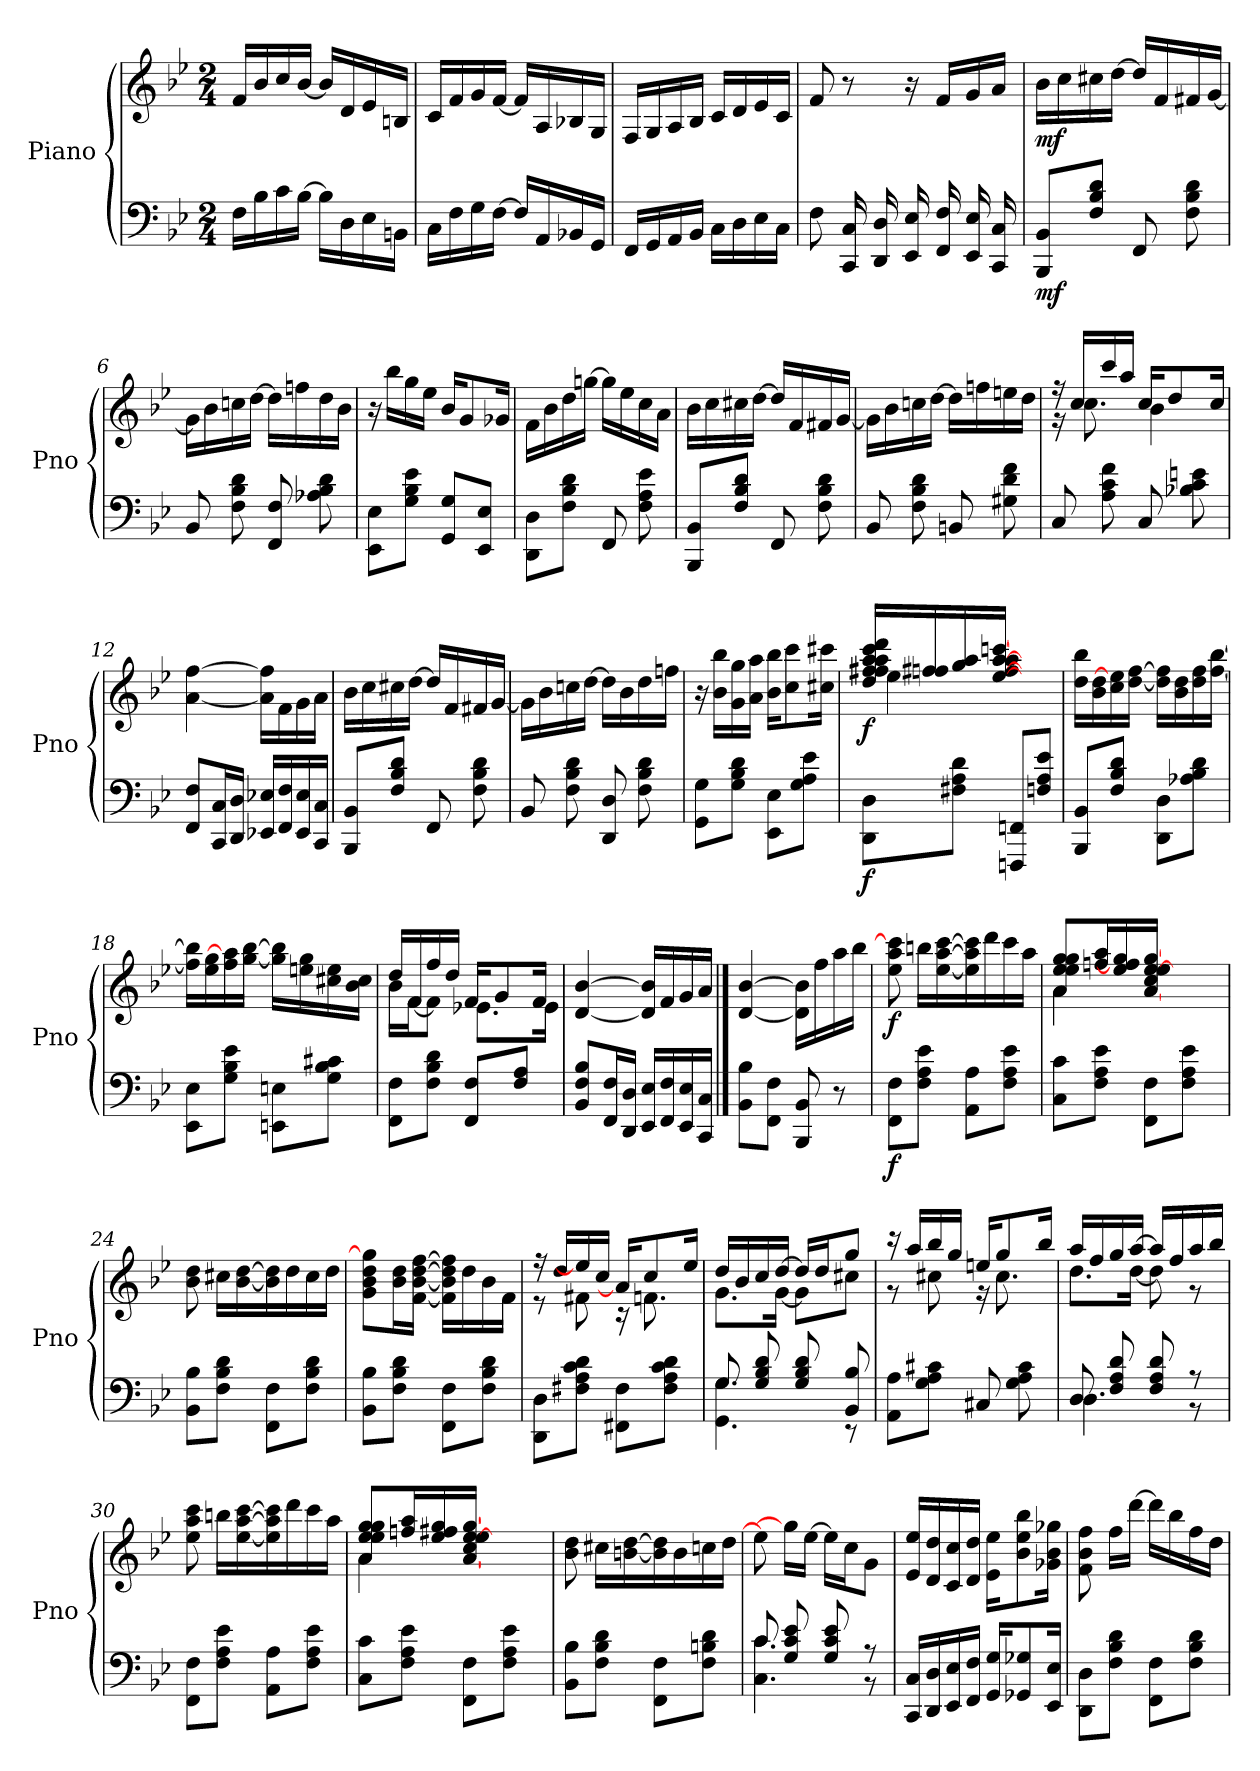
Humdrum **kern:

**kern	**dynam	**kern	**dynam
*part2	*part2	*part1	*part1
*staff2	*staff2	*staff1	*staff1
*I"Piano	*	*I"Piano	*
*I'Pno	*	*I'Pno	*
*clefF4	*	*clefG2	*
*k[b-e-]	*	*k[b-e-]	*
*M2/4	*	*M2/4	*
*MM90	*	*MM90	*
=1	=1	=1	=1
16F\LL	.	16f/LL	.
16B-\	.	16b-/	.
16c\	.	16cc/	.
[16B-\JJ	.	[16b-/JJ	.
16B-\LL]	.	16b-/LL]	.
16D\	.	16d/	.
16E-\	.	16e-/	.
16BBn\JJ	.	16Bn/JJ	.
=2	=2	=2	=2
16C\LL	.	16c/LL	.
16F\	.	16f/	.
16G\	.	16g/	.
[16F\JJ	.	[16f/JJ	.
16F/LL]	.	16f/LL]	.
16AA/	.	16A/	.
16BB-X/	.	16B-X/	.
16GG/JJ	.	16G/JJ	.
=3	=3	=3	=3
16FF/LL	.	16F/LL	.
16GG/	.	16G/	.
16AA/	.	16A/	.
16BB-/JJ	.	16B-/JJ	.
16C\LL	.	16c/LL	.
16D\	.	16d/	.
16E-\	.	16e-/	.
16C\JJ	.	16c/JJ	.
=4	=4	=4	=4
8F\	.	8f/	.
16CC/ 16C/	.	8r	.
16DD/ 16D/	.	.	.
16EE-/ 16E-/	.	16r	.
16FF/ 16F/	.	16f/LL	.
16EE-/ 16E-/	.	16g/	.
16CC/ 16C/	.	16a/JJ	.
!!LO:LB:g=z
=5	=5	=5	=5
!	!LO:DY:b	!	!LO:DY:b
8BBB-/ 8BB-/L	mf	16b-\LL	mf
.	.	16cc\	.
8F/ 8B-/ 8d/J	.	16cc#X\	.
.	.	[16dd\JJ	.
8FF/	.	16dd/LL]	.
.	.	16f/	.
8F\ 8B-\ 8d\	.	16f#X/	.
.	.	[16g/JJ	.
=6	=6	=6	=6
8BB-/	.	16g\LL]	.
.	.	16b-\	.
8F\ 8B-\ 8d\	.	16ccn\	.
.	.	[16dd\JJ	.
8FF/ 8F/	.	16dd\LL]	.
.	.	16ffn\	.
8A-X\ 8B-\ 8d\	.	16dd\	.
.	.	16b-\JJ	.
=7	=7	=7	=7
8EE-\ 8E-\L	.	16r	.
.	.	16bb-\LL	.
8G\ 8B-\ 8e-\J	.	16gg\	.
.	.	16ee-\JJ	.
8GG/ 8G/L	.	16b-/KL	.
.	.	8g/	.
8EE-/ 8E-/J	.	.	.
.	.	16g-X/Jk	.
=8	=8	=8	=8
8DD\ 8D\L	.	16f\LL	.
.	.	16b-\	.
8F\ 8B-\ 8d\J	.	16dd\	.
.	.	[16ggn\JJ	.
8FF/	.	16gg\LL]	.
.	.	16ee-\	.
8F\ 8A\ 8e-\	.	16cc\	.
.	.	16a\JJ	.
=9	=9	=9	=9
8BBB-/ 8BB-/L	.	16b-\LL	.
.	.	16cc\	.
8F/ 8B-/ 8d/J	.	16cc#X\	.
.	.	[16dd\JJ	.
8FF/	.	16dd/LL]	.
.	.	16f/	.
8F\ 8B-\ 8d\	.	16f#X/	.
.	.	[16g/JJ	.
!!LO:LB:g=z
=10	=10	=10	=10
8BB-/	.	16g\LL]	.
.	.	16b-\	.
8F\ 8B-\ 8d\	.	16ccn\	.
.	.	[16dd\JJ	.
8BBn/	.	16dd\LL]	.
.	.	16ffn\	.
8G#X\ 8d\ 8f\	.	16een\	.
.	.	16dd\JJ	.
=11	=11	=11	=11
*	*	*^	*
8C/	.	16r	16r	.
.	.	16cc/LL	8.cc\	.
8A\ 8c\ 8f\	.	16ccc/	.	.
.	.	16aa/JJ	.	.
8C/	.	16cc/KL	4b-\	.
.	.	8dd/	.	.
8B-X\ 8c\ 8en\	.	.	.	.
.	.	16cc/Jk	.	.
*	*	*v	*v	*
=12	=12	=12	=12
8FF/ 8F/L	.	[4a\ [4ff\	.
16CC/ 16C/L	.	.	.
16DD/ 16D/JJ	.	.	.
16EE-X/ 16E-X/LL	.	16a\] 16ff\]LL	.
16FF/ 16F/	.	16f\	.
16EE-/ 16E-/	.	16g\	.
16CC/ 16C/JJ	.	16a\JJ	.
=13	=13	=13	=13
8BBB-/ 8BB-/L	.	16b-\LL	.
.	.	16cc\	.
8F/ 8B-/ 8d/J	.	16cc#X\	.
.	.	[16dd\JJ	.
8FF/	.	16dd/LL]	.
.	.	16f/	.
8F\ 8B-\ 8d\	.	16f#X/	.
.	.	[16g/JJ	.
!!LO:LB:g=z
=14	=14	=14	=14
8BB-/	.	16g\LL]	.
.	.	16b-\	.
8F\ 8B-\ 8d\	.	16ccn\	.
.	.	[16dd\JJ	.
8DD/ 8D/	.	16dd\LL]	.
.	.	16b-\	.
8F\ 8B-\ 8d\	.	16dd\	.
.	.	16ffn\JJ	.
=15	=15	=15	=15
8GG\ 8G\L	.	16r	.
.	.	16b-\ 16bb-\LL	.
8G\ 8B-\ 8d\J	.	16g\ 16gg\	.
.	.	16a\ 16aa\JJ	.
8EE-\ 8E-\L	.	16b-\ 16bb-\KL	.
.	.	8cc\ 8ccc\	.
8G\ 8A\ 8e-\J	.	.	.
!	!	!	!LO:DY:b
.	.	16cc#X\ 16ccc#X\Jk	other-dynamics
=16	=16	=16	=16
*	*	*^	*
!	!LO:DY:b	!	!	!LO:DY:b
8DD\ 8D\L	f	16dd/ 16ff#X/ 16ff#/ 16aa/ 16aa/ 16ccc/ 16ddd/LL	4ee-\	f
.	.	16ffn/ 16ff#X/	.	.
8F#X\ 8A\ 8d\J	.	16gg/ 16aa/	.	.
.	.	[16ee-/ [16ff#/ 16aa/ [16aa/ [16cccn/JJ	.	.
8FFFn/ 8FFn/L	.	4ryy	4ryy	.
8Fn/ 8A/ 8e-/J	.	.	.	.
*	*	*v	*v	*
=17	=17	=17	=17
8BBB-/ 8BB-/L	.	16dd\ 16bb-\LL	.
.	.	16b-\ 16dd\	.
8F/ 8B-/ 8d/J	.	16cc\ 16ee-\]	.
.	.	[16dd\ [16ff\JJ	.
8DD\ 8D\L	.	16dd\] 16ff\]LL	.
.	.	16b-\ 16dd\	.
8A-X\ 8B-\ 8d\J	.	16dd\ 16ff\	.
.	.	[16ff\ [16bb-\JJ	.
!!LO:LB:g=z
=18	=18	=18	=18
8EE-\ 8E-\L	.	16ff\] 16bb-\]LL	.
.	.	16ee-\ 16gg\	.
8G\ 8B-\ 8e-\J	.	16ff\ 16aa\]	.
.	.	[16gg\ [16bb-\JJ	.
8EEn\ 8En\L	.	16gg\] 16bb-\]LL	.
.	.	16een\ 16gg\	.
8G\ 8B-\ 8c#X\J	.	16cc#X\ 16ee\	.
.	.	16b-\ 16cc#\JJ	.
=19	=19	=19	=19
*	*	*^	*
8FF\ 8F\L	.	16dd/LL	16b-\LL	.
.	.	16f/	[16f\J	.
8F\ 8B-\ 8d\J	.	16ff/	8f\J]	.
.	.	16dd/JJ	.	.
8FF/ 8F/L	.	16f/KL	8.e-X\L	.
.	.	8g/	.	.
8F/ 8A/J	.	.	.	.
.	.	16f/Jk	16e-\Jk	.
*	*	*v	*v	*
=20	=20	=20	=20
8BB-/ 8F/ 8B-/L	.	[4d/ [4b-/	.
16FF/ 16F/L	.	.	.
16DD/ 16D/JJ	.	.	.
16EE-/ 16E-/LL	.	16d/] 16b-/]LL	.
16FF/ 16F/	.	16f/	.
16EE-/ 16E-/	.	16g/	.
16CC/ 16C/JJ	.	16a/JJ	.
==21	==21	==21	==21
8BB-\ 8B-\L	.	[4d/ [4b-/	.
8FF\ 8F\J	.	.	.
8BBB-/ 8BB-/	.	16d\] 16b-\]LL	.
.	.	16ff\	.
8r	.	16aa\	.
!	!	!	!LO:DY:b
.	.	16bb-\JJ	other-dynamics
!!LO:PB:g=z
=22	=22	=22	=22
!	!LO:DY:b	!	!LO:DY:b
8FF\ 8F\L	f	8ee-\ 8aa\ 8ccc\]	f
8F\ 8A\ 8e-\J	.	16bbn\LL	.
.	.	[16ee-\ [16aa\ [16ccc\	.
8AA\ 8A\L	.	16ee-\] 16aa\] 16ccc\]	.
.	.	16ddd\	.
8F\ 8A\ 8e-\J	.	16ccc\	.
.	.	16aa\JJ	.
=23	=23	=23	=23
*	*	*^	*
8C\ 8c\L	.	8a/ 8ee-/ 8ee-/ 8gg/ 8gg/L	4a\	.
8F\ 8A\ 8e-\J	.	16ffn/ 16aa/L	.	.
.	.	16ee-/ 16ff#/] 16gg/	.	.
8FF\ 8F\L	.	[16a/ 16cc/ 16ee-/ [16ee-/ [16gg/JJ	4ryy	.
.	.	4ryy	.	.
8F\ 8A\ 8e-\J	.	.	.	.
16ryy	.	.	16ryy	.
*	*	*v	*v	*
=24	=24	=24	=24
8BB-\ 8B-\L	.	8b-\ 8dd\	.
8F\ 8B-\ 8d\J	.	16cc#X\LL	.
.	.	[16b-\ [16dd\	.
8FF\ 8F\L	.	16b-\] 16dd\]	.
.	.	16dd\	.
8F\ 8B-\ 8d\J	.	16cc#\	.
.	.	16dd\JJ	.
=25	=25	=25	=25
8BB-\ 8B-\L	.	8g\ 8b-\ 8dd\ 8gg\]L	.
8F\ 8B-\ 8d\J	.	16b-\ 16dd\L	.
.	.	[16f\ [16b-\ [16dd\ [16ff\JJ	.
8FF\ 8F\L	.	16f\] 16b-\] 16dd\] 16ff\]LL	.
.	.	16dd\	.
8F\ 8B-\ 8d\J	.	16b-\	.
.	.	16f\JJ	.
=26	=26	=26	=26
*	*	*^	*
8DD\ 8D\L	.	16r	8r	.
.	.	16dd/LL	.	.
8F#X\ 8A\ 8c\ 8d\J	.	16ee-/]	8f#X\	.
.	.	16cc/JJ	.	.
8FF#X\ 8F#\L	.	16a/KL]	16r	.
.	.	8cc/	8.fn\	.
8F#\ 8A\ 8c\ 8d\J	.	.	.	.
.	.	16ee-/Jk	.	.
!!LO:LB:g=z	!!
=27	=27	=27	=27	=27
*^	*	*	*	*
8G/	4.GG\ 4.G\	.	16dd/LL	8.g\L	.
.	.	.	16b-/	.	.
8G/ 8B-/ 8d/	.	.	16cc/	.	.
.	.	.	[16dd/JJ	[16g\Jk	.
8G/ 8B-/ 8d/	.	.	16dd/LL]	8g\L]	.
.	.	.	16dd/J	.	.
8BB-/ 8B-/	8r	.	8gg/J	8cc#X\J	.
*v	*v	*	*	*	*
=28	=28	=28	=28	=28
8AA\ 8A\L	.	16r	8r	.
.	.	16aa/LL	.	.
8G\ 8A\ 8c#X\J	.	16bb-/	8cc#X\	.
.	.	16gg/JJ	.	.
8C#X/	.	16een/KL	16r	.
.	.	8gg/	8.cc#\	.
8G\ 8A\ 8c#\	.	.	.	.
.	.	16bb-/Jk	.	.
=29	=29	=29	=29	=29
*^	*	*	*	*
8D/	4.D\	.	16aa/LL	8.dd\L	.
.	.	.	16ff/	.	.
8F/ 8A/ 8d/	.	.	16gg/	.	.
.	.	.	[16aa/JJ	[16dd\Jk	.
8F/ 8A/ 8d/	.	.	16aa/LL]	8dd\]	.
.	.	.	16ff/	.	.
8r	8r	.	16aa/	8r	.
.	.	.	16bb-/JJ	.	.
*v	*v	*	*	*	*
*	*	*v	*v	*
=30	=30	=30	=30
8FF\ 8F\L	.	8ee-\ 8aa\ 8ccc\	.
8F\ 8A\ 8e-\J	.	16bbn\LL	.
.	.	[16ee-\ [16aa\ [16ccc\	.
8AA\ 8A\L	.	16ee-\] 16aa\] 16ccc\]	.
.	.	16ddd\	.
8F\ 8A\ 8e-\J	.	16ccc\	.
.	.	16aa\JJ	.
!!LO:LB:g=z
=31	=31	=31	=31
*	*	*^	*
8C\ 8c\L	.	8a/ 8ee-/ 8ee-/ 8gg/ 8gg/L	4a\	.
8F\ 8A\ 8e-\J	.	16ffn/ 16aa/L	.	.
.	.	16ee-/ 16ff#X/ 16gg/	.	.
8FF\ 8F\L	.	[16a/ 16cc/ 16ee-/ [16ee-/ [16gg/JJ	4ryy	.
.	.	4ryy	.	.
8F\ 8A\ 8e-\J	.	.	.	.
16ryy	.	.	16ryy	.
*	*	*v	*v	*
=32	=32	=32	=32
8BB-\ 8B-\L	.	8b-\ 8dd\	.
8F\ 8B-\ 8d\J	.	16cc#X\LL	.
.	.	[16bn\ [16dd\	.
8FF\ 8F\L	.	16b\] 16dd\]	.
.	.	16b\	.
8F\ 8Bn\ 8d\J	.	16ccn\	.
.	.	16dd\JJ	.
=33	=33	=33	=33
*^	*	*	*
8c/	4.C\ 4.c\	.	8ee-\]	.
8G/ 8c/ 8e-/	.	.	16gg\LL]	.
.	.	.	[16ee-\JJ	.
8G/ 8c/ 8e-/	.	.	16ee-\LL]	.
.	.	.	16cc\J	.
8r	8r	.	8g\J	.
*v	*v	*	*	*
=34	=34	=34	=34
16CC/ 16C/LL	.	16e-/ 16ee-/LL	.
16DD/ 16D/	.	16d/ 16dd/	.
16EE-/ 16E-/	.	16c/ 16cc/	.
16FF/ 16F/JJ	.	16d/ 16dd/JJ	.
16GG/ 16G/KL	.	16e-\ 16ee-\KL	.
8GG-X/ 8G-X/	.	8b-\ 8ee-\ 8bb-\	.
16EE-/ 16E-/Jk	.	16g-X\ 16b-\ 16gg-X\Jk	.
=35	=35	=35	=35
8DD\ 8D\L	.	8f\ 8b-\ 8ff\	.
8F\ 8B-\ 8d\J	.	16ff\LL	.
.	.	[16ddd\JJ	.
8FF\ 8F\L	.	16ddd\LL]	.
.	.	16bb-\	.
8F\ 8B-\ 8d\J	.	16ff\	.
.	.	16dd\JJ	.
=	=	=	=
*-	*-	*-	*-
